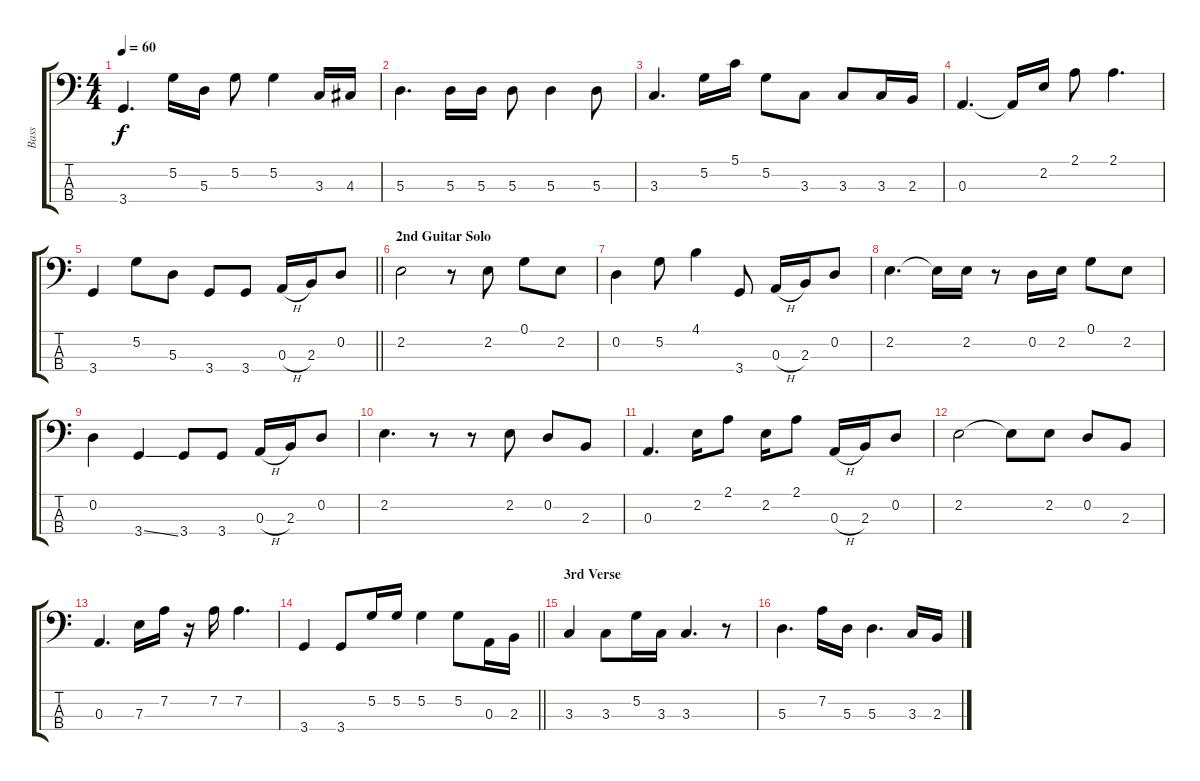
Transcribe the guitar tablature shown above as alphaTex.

\track ("Bass" "Bass") {instrument acousticbass}
\staff {score tabs}
\tuning (G2 D2 A1 E1) {hide}
\ts (4 4)
\tempo 60
\clef f4
\ks c
3.4.4{d dy f} 5.2.16 5.3.16 5.2.8 5.2.4 3.3.16 4.3.16 |
5.3.4{d} 5.3.16 5.3.16 5.3.8 5.3.4 5.3.8 |
3.3.4{d} 5.2.16 5.1.16 5.2.8 3.3.8 3.3.8 3.3.16 2.3.16 |
0.3.4{d} 0.3{t}.16 2.2.16 2.1.8 2.1.4{d} |
\barLineRight lightlight
3.4.4 5.2.8 5.3.8 3.4.8 3.4.8 0.3{h}.16 2.3.16 0.2.8 |
\section ("" "2nd Guitar Solo")
2.2.2 r.8 2.2.8 0.1.8 2.2.8 |
0.2.4 5.2.8 4.1.4 3.4.8 0.3{h}.16 2.3.16 0.2.8 |
2.2.4{d} 2.2{t}.16 2.2.16 r.8 0.2.16 2.2.16 0.1.8 2.2.8 |
0.2.4 3.4{ss}.4 3.4.8 3.4.8 0.3{h}.16 2.3.16 0.2.8 |
2.2.4{d} r.8 r.8 2.2.8 0.2.8 2.3.8 |
0.3.4{d} 2.2.16 2.1.8 2.2.16 2.1.8 0.3{h}.16 2.3.16 0.2.8 |
2.2.2 2.2{t}.8 2.2.8 0.2.8 2.3.8 |
0.3.4{d} 7.3.16 7.2.16 r.16 7.2.16 7.2.4{d} |
\barLineRight lightlight
3.4.4 3.4.8 5.2.16 5.2.16 5.2.4 5.2.8 0.3.16 2.3.16 |
\section ("" "3rd Verse")
3.3.4 3.3.8 5.2.16 3.3.16 3.3.4{d} r.8 |
5.3.4{d} 7.2.16 5.3.16 5.3.4{d} 3.3.16 2.3.16
